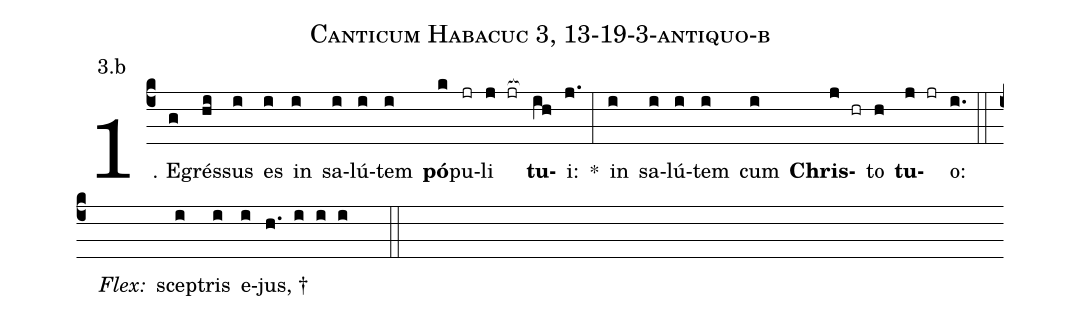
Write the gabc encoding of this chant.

name: Canticum Habacuc 3, 13-19-3-antiquo-b;
annotation: 3.b;
%%
(c4)1. E(g)grés(hi)sus(i) es(i) in(i) sa(i)lú(i)tem(i) <b>pó</b>(k)pu(jr)li(j jr[ocb:1{]) <b>tu</b>(ih[ocb:0}])i:(j.) *(:) in(i) sa(i)lú(i)tem(i) cum(i) <b>Chris</b>(j hr)to(h) <b>tu</b>(j jr)o:(i.) (::)
<i>Flex:</i>()  scep(i)tris(i) e(i)jus, †(h. i i i  ::)
